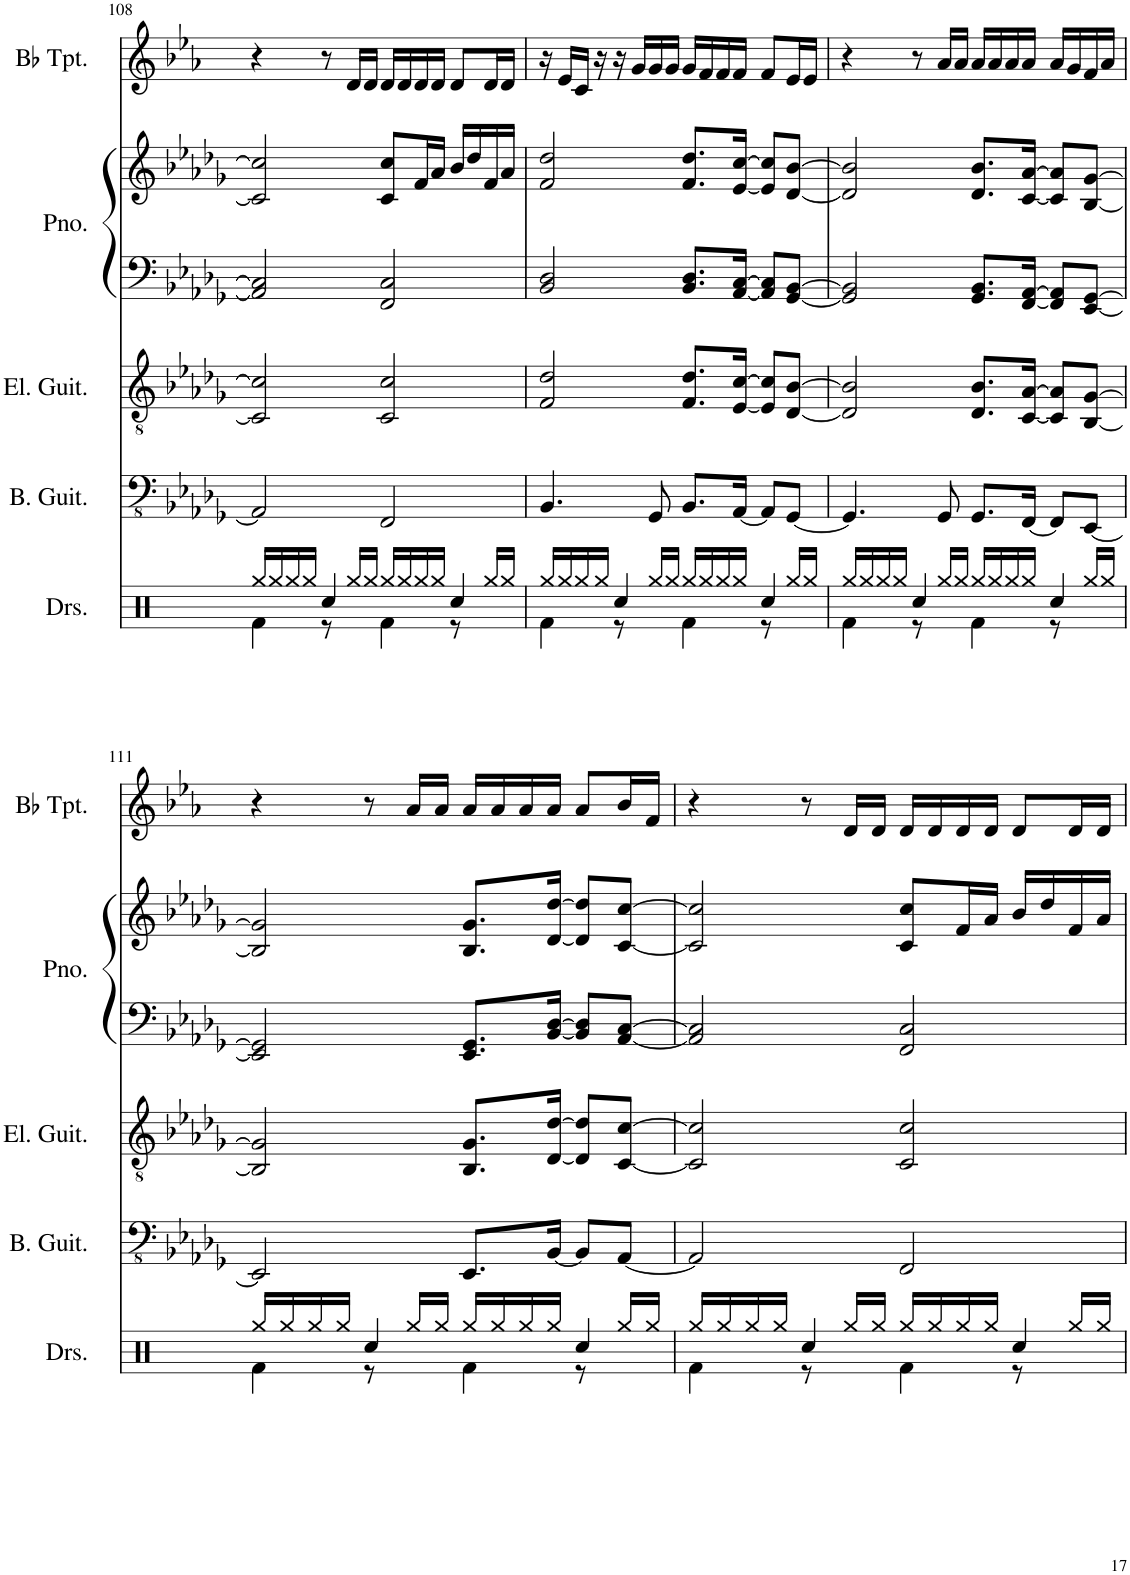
**kern	**kern	**kern	**kern	**kern	**kern
*part5	*part4	*part3	*part2	*part2	*part1
*staff6	*staff5	*staff4	*staff3	*staff2	*staff1
*I"Drumset	*I"Bass Guitar	*I"Electric Guitar	*I"Piano	*	*I"Bb Trumpet
*I'Drs.	*I'B. Guit.	*I'El. Guit.	*I'Pno.	*	*I'Bb Tpt.
!!LO:PB:g=z
*clefX	*clefFv4	*clefGv2	*clefF4	*clefG2	*clefG2
*	*	*	*	*	*Trd1c2
*k[]	*k[b-e-a-d-g-]	*k[b-e-a-d-g-]	*k[b-e-a-d-g-]	*k[b-e-a-d-g-]	*k[b-e-a-]
*M4/4	*M4/4	*M4/4	*M4/4	*M4/4	*M4/4
=108	=108	=108	=108	=108	=108
*^	*	*	*	*	*
4Rf\	16Rgg/LL	2AAA-/]	2C/] 2c/]	2AA-/] 2C/]	2c/] 2cc/]	4r
.	16Rgg/	.	.	.	.	.
.	16Rgg/	.	.	.	.	.
.	16Rgg/JJ	.	.	.	.	.
4Rcc/	8r	.	.	.	.	8r
.	16Rgg/LL	.	.	.	.	16d/LL
.	16Rgg/JJ	.	.	.	.	16d/JJ
4Rf\	16Rgg/LL	2FFF/	2C/ 2c/	2FF/ 2C/	8c/ 8cc/L	16d/LL
.	16Rgg/	.	.	.	.	16d/
.	16Rgg/	.	.	.	16f/L	16d/
.	16Rgg/JJ	.	.	.	16a-/JJ	16d/JJ
4Rcc/	8r	.	.	.	16b-/LL	8d/L
.	.	.	.	.	16dd-/	.
.	16Rgg/LL	.	.	.	16f/	16d/L
.	16Rgg/JJ	.	.	.	16a-/JJ	16d/JJ
=109	=109	=109	=109	=109	=109	=109
4Rf\	16Rgg/LL	4.BBB-/	2F/ 2d-/	2BB-/ 2D-/	2f/ 2dd-/	16r
.	16Rgg/	.	.	.	.	16e-/LL
.	16Rgg/	.	.	.	.	16c/JJ
.	16Rgg/JJ	.	.	.	.	16r
4Rcc/	8r	.	.	.	.	16r
.	.	.	.	.	.	16g/LL
.	16Rgg/LL	8GGG-/	.	.	.	16g/
.	16Rgg/JJ	.	.	.	.	16g/JJ
4Rf\	16Rgg/LL	8.BBB-/L	8.F/ 8.d-/L	8.BB-/ 8.D-/L	8.f/ 8.dd-/L	16g/LL
.	16Rgg/	.	.	.	.	16f/
.	16Rgg/	.	.	.	.	16f/
.	16Rgg/JJ	[16AAA-/Jk	[16E-/ [16c/Jk	[16AA-/ [16C/Jk	[16e-/ [16cc/Jk	16f/JJ
4Rcc/	8r	8AAA-/L]	8E-/] 8c/]L	8AA-/] 8C/]L	8e-/] 8cc/]L	8f/L
.	16Rgg/LL	[8GGG-/J	[8D-/ [8B-/J	[8GG-/ [8BB-/J	[8d-/ [8b-/J	16e-/L
.	16Rgg/JJ	.	.	.	.	16e-/JJ
=110	=110	=110	=110	=110	=110	=110
4Rf\	16Rgg/LL	4.GGG-/]	2D-/] 2B-/]	2GG-/] 2BB-/]	2d-/] 2b-/]	4r
.	16Rgg/	.	.	.	.	.
.	16Rgg/	.	.	.	.	.
.	16Rgg/JJ	.	.	.	.	.
4Rcc/	8r	.	.	.	.	8r
.	16Rgg/LL	8GGG-/	.	.	.	16a-/LL
.	16Rgg/JJ	.	.	.	.	16a-/JJ
4Rf\	16Rgg/LL	8.GGG-/L	8.D-/ 8.B-/L	8.GG-/ 8.BB-/L	8.d-/ 8.b-/L	16a-/LL
.	16Rgg/	.	.	.	.	16a-/
.	16Rgg/	.	.	.	.	16a-/
.	16Rgg/JJ	[16FFF/Jk	[16C/ [16A-/Jk	[16FF/ [16AA-/Jk	[16c/ [16a-/Jk	16a-/JJ
4Rcc/	8r	8FFF/L]	8C/] 8A-/]L	8FF/] 8AA-/]L	8c/] 8a-/]L	16a-/LL
.	.	.	.	.	.	16g/
.	16Rgg/LL	[8EEE-/J	[8BB-/ [8G-/J	[8EE-/ [8GG-/J	[8B-/ [8g-/J	16f/
.	16Rgg/JJ	.	.	.	.	16a-/JJ
!!LO:LB:g=z
=111	=111	=111	=111	=111	=111	=111
4Rf\	16Rgg/LL	2EEE-/]	2BB-/] 2G-/]	2EE-/] 2GG-/]	2B-/] 2g-/]	4r
.	16Rgg/	.	.	.	.	.
.	16Rgg/	.	.	.	.	.
.	16Rgg/JJ	.	.	.	.	.
4Rcc/	8r	.	.	.	.	8r
.	16Rgg/LL	.	.	.	.	16a-/LL
.	16Rgg/JJ	.	.	.	.	16a-/JJ
4Rf\	16Rgg/LL	8.EEE-/L	8.BB-/ 8.G-/L	8.EE-/ 8.GG-/L	8.B-/ 8.g-/L	16a-/LL
.	16Rgg/	.	.	.	.	16a-/
.	16Rgg/	.	.	.	.	16a-/
.	16Rgg/JJ	[16BBB-/Jk	[16D-/ [16d-/Jk	[16BB-/ [16D-/Jk	[16d-/ [16dd-/Jk	16a-/JJ
4Rcc/	8r	8BBB-/L]	8D-/] 8d-/]L	8BB-/] 8D-/]L	8d-/] 8dd-/]L	8a-/L
.	16Rgg/LL	[8AAA-/J	[8C/ [8c/J	[8AA-/ [8C/J	[8c/ [8cc/J	16b-/L
.	16Rgg/JJ	.	.	.	.	16f/JJ
=112	=112	=112	=112	=112	=112	=112
4Rf\	16Rgg/LL	2AAA-/]	2C/] 2c/]	2AA-/] 2C/]	2c/] 2cc/]	4r
.	16Rgg/	.	.	.	.	.
.	16Rgg/	.	.	.	.	.
.	16Rgg/JJ	.	.	.	.	.
4Rcc/	8r	.	.	.	.	8r
.	16Rgg/LL	.	.	.	.	16d/LL
.	16Rgg/JJ	.	.	.	.	16d/JJ
4Rf\	16Rgg/LL	2FFF/	2C/ 2c/	2FF/ 2C/	8c/ 8cc/L	16d/LL
.	16Rgg/	.	.	.	.	16d/
.	16Rgg/	.	.	.	16f/L	16d/
.	16Rgg/JJ	.	.	.	16a-/JJ	16d/JJ
4Rcc/	8r	.	.	.	16b-/LL	8d/L
.	.	.	.	.	16dd-/	.
.	16Rgg/LL	.	.	.	16f/	16d/L
.	16Rgg/JJ	.	.	.	16a-/JJ	16d/JJ
*v	*v	*	*	*	*	*
=	=	=	=	=	=
*-	*-	*-	*-	*-	*-
